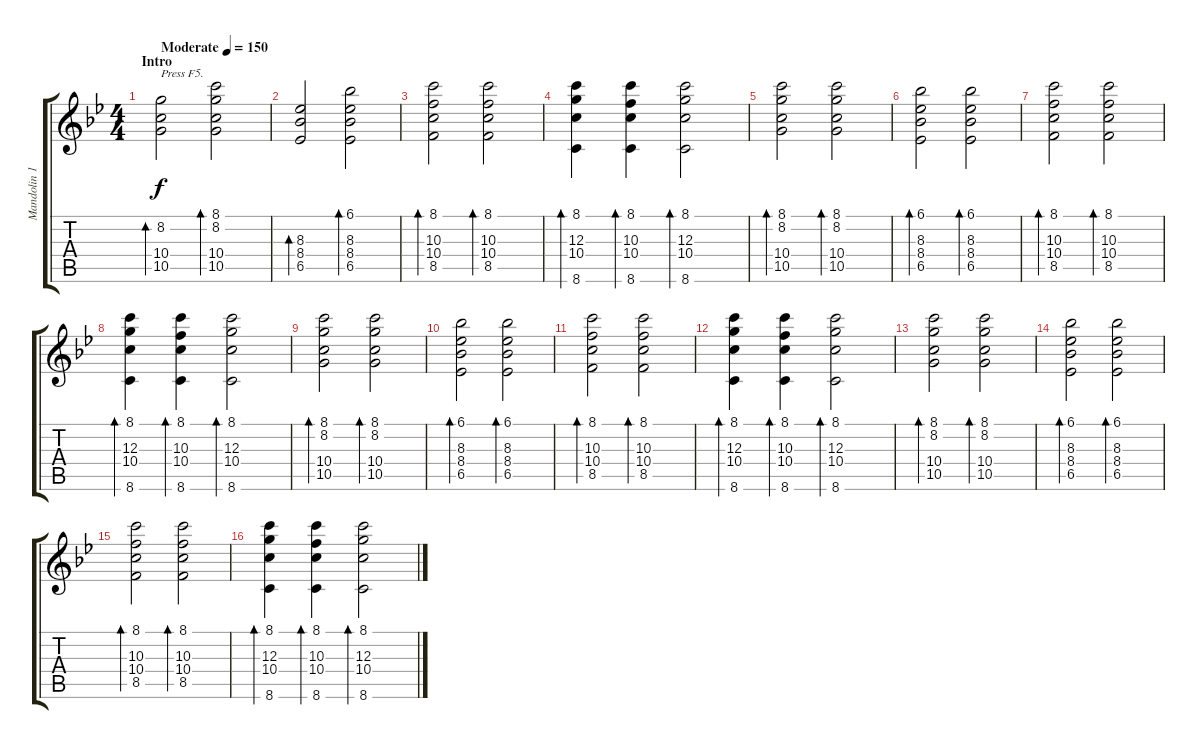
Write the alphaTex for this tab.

\track ("Mandolin 1 (Chords)" "Mandolin 1") {instrument acousticguitarsteel}
\staff {score tabs}
\tuning (E4 B3 G3 D3 A2 E2) {hide}
\ts (4 4)
\section ("" "Intro")
\tempo (150 "Moderate")
\clef g2
\ks gminor
(8.2 10.4 10.5).2{bd 120 txt "Press F5." dy f instrument acousticguitarsteel} (8.1 8.2 10.4 10.5).2{bd 120} |
(8.3 8.4 6.5).2{bd 120} (6.1 8.3 8.4 6.5).2{bd 120} |
(8.1 10.3 10.4 8.5).2{bd 120} (8.1 10.3 10.4 8.5).2{bd 120} |
(8.1 12.3 10.4 8.6).4{bd 120} (8.1 10.3 10.4 8.6).4{bd 120} (8.1 12.3 10.4 8.6).2{bd 120} |
(8.1 8.2 10.4 10.5).2{bd 120} (8.1 8.2 10.4 10.5).2{bd 120} |
(6.1 8.3 8.4 6.5).2{bd 120} (6.1 8.3 8.4 6.5).2{bd 120} |
(8.1 10.3 10.4 8.5).2{bd 120} (8.1 10.3 10.4 8.5).2{bd 120} |
(8.1 12.3 10.4 8.6).4{bd 120} (8.1 10.3 10.4 8.6).4{bd 120} (8.1 12.3 10.4 8.6).2{bd 120} |
(8.1 8.2 10.4 10.5).2{bd 120} (8.1 8.2 10.4 10.5).2{bd 120} |
(6.1 8.3 8.4 6.5).2{bd 120} (6.1 8.3 8.4 6.5).2{bd 120} |
(8.1 10.3 10.4 8.5).2{bd 120} (8.1 10.3 10.4 8.5).2{bd 120} |
(8.1 12.3 10.4 8.6).4{bd 120} (8.1 10.3 10.4 8.6).4{bd 120} (8.1 12.3 10.4 8.6).2{bd 120} |
(8.1 8.2 10.4 10.5).2{bd 120} (8.1 8.2 10.4 10.5).2{bd 120} |
(6.1 8.3 8.4 6.5).2{bd 120} (6.1 8.3 8.4 6.5).2{bd 120} |
(8.1 10.3 10.4 8.5).2{bd 120} (8.1 10.3 10.4 8.5).2{bd 120} |
(8.1 12.3 10.4 8.6).4{bd 120} (8.1 10.3 10.4 8.6).4{bd 120} (8.1 12.3 10.4 8.6).2{bd 120}
